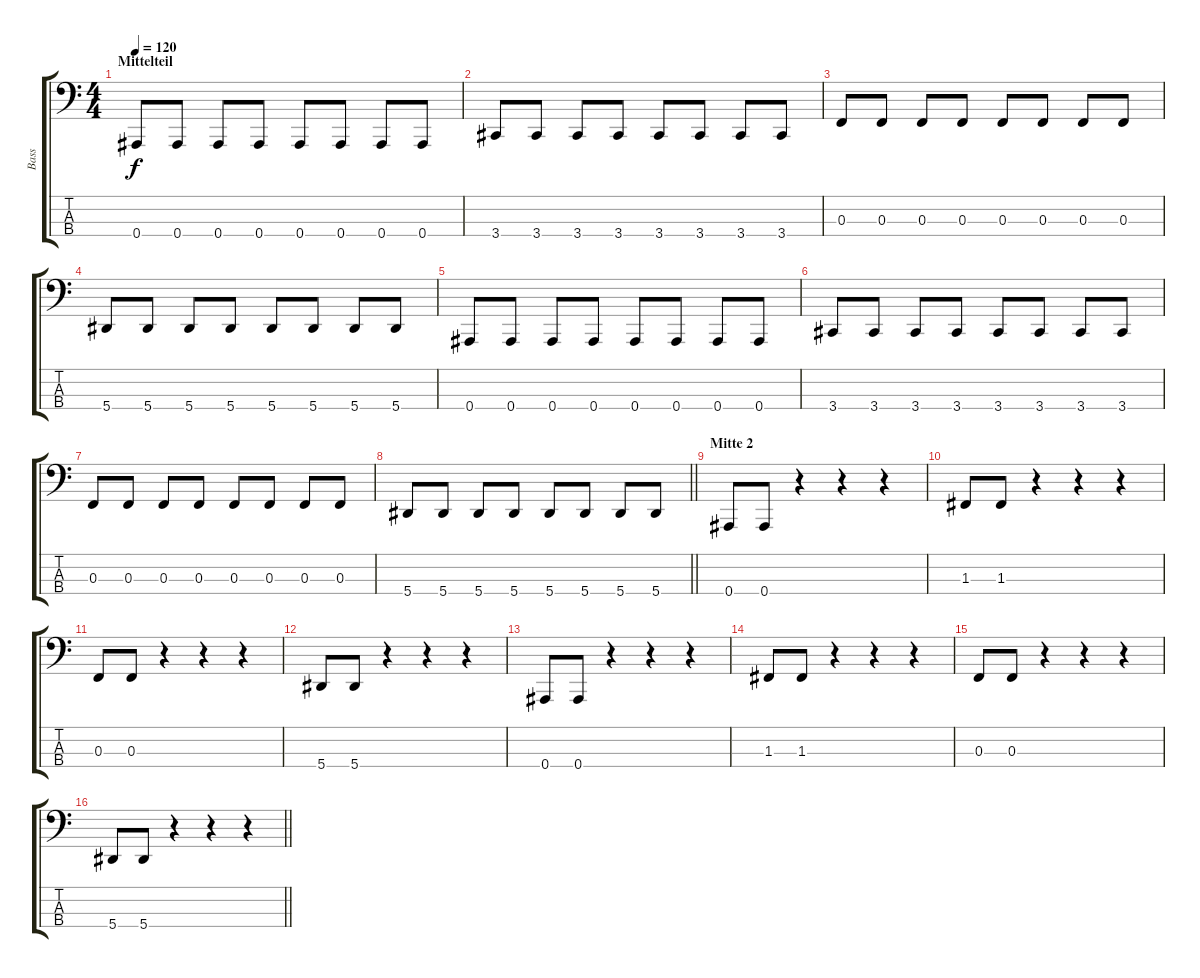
\track ("Bass" "Bass") {instrument electricbassfinger}
\staff {score tabs}
\tuning (Eb2 Bb1 F1 Bb0) {hide}
\ts (4 4)
\section ("" "Mittelteil")
\tempo 120
\clef f4
\ks c
0.4.8{dy f} 0.4.8 0.4.8 0.4.8 0.4.8 0.4.8 0.4.8 0.4.8 |
3.4.8 3.4.8 3.4.8 3.4.8 3.4.8 3.4.8 3.4.8 3.4.8 |
0.3.8 0.3.8 0.3.8 0.3.8 0.3.8 0.3.8 0.3.8 0.3.8 |
5.4.8 5.4.8 5.4.8 5.4.8 5.4.8 5.4.8 5.4.8 5.4.8 |
0.4.8 0.4.8 0.4.8 0.4.8 0.4.8 0.4.8 0.4.8 0.4.8 |
3.4.8 3.4.8 3.4.8 3.4.8 3.4.8 3.4.8 3.4.8 3.4.8 |
0.3.8 0.3.8 0.3.8 0.3.8 0.3.8 0.3.8 0.3.8 0.3.8 |
\barLineRight lightlight
5.4.8 5.4.8 5.4.8 5.4.8 5.4.8 5.4.8 5.4.8 5.4.8 |
\section ("" "Mitte 2")
0.4.8 0.4.8 r.4 r.4 r.4 |
1.3.8 1.3.8 r.4 r.4 r.4 |
0.3.8 0.3.8 r.4 r.4 r.4 |
5.4.8 5.4.8 r.4 r.4 r.4 |
0.4.8 0.4.8 r.4 r.4 r.4 |
1.3.8 1.3.8 r.4 r.4 r.4 |
0.3.8 0.3.8 r.4 r.4 r.4 |
\barLineRight lightlight
5.4.8 5.4.8 r.4 r.4 r.4
